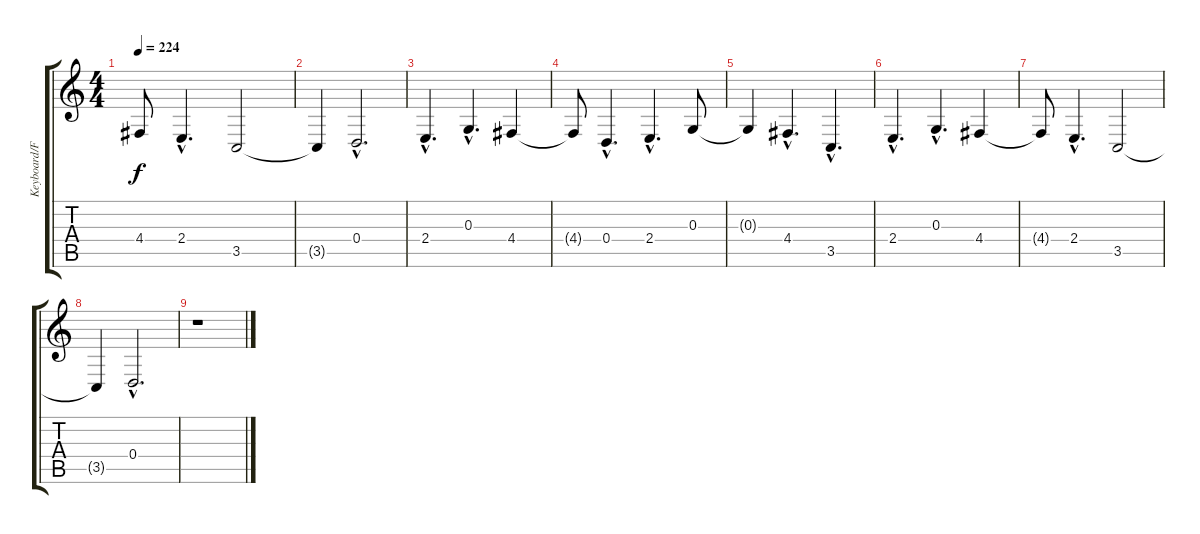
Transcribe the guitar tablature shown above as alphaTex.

\track ("Keyboard/FX" "Keyboard/F") {instrument churchorgan}
\staff {score tabs}
\tuning (E4 B3 G3 D3 A2 E2) {hide}
\ts (4 4)
\tempo 224
\clef g2
\ks c
4.4{t}.8{dy f} 2.4{hac}.4{d} 3.5.2 |
3.5{t}.4 0.4{hac}.2{d} |
2.4{hac}.4{d} 0.3{hac}.4{d} 4.4.4 |
4.4{t}.8 0.4{hac}.4{d} 2.4{hac}.4{d} 0.3.8 |
0.3{t}.4 4.4{hac}.4{d} 3.5{hac}.4{d} |
2.4{hac}.4{d} 0.3{hac}.4{d} 4.4.4 |
4.4{t}.8 2.4{hac}.4{d} 3.5.2 |
3.5{t}.4 0.4{hac}.2{d} |
r.1
